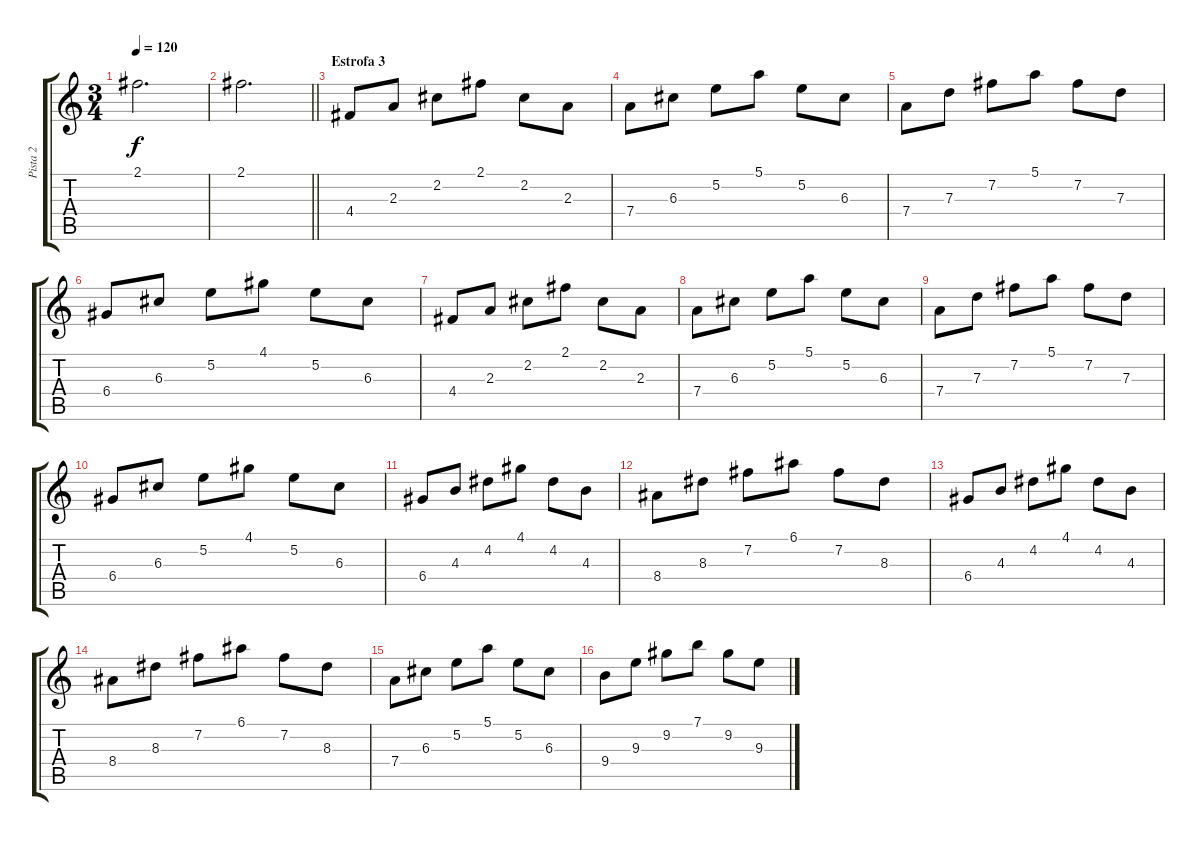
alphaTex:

\track ("Pista 2" "Pista 2") {instrument overdrivenguitar}
\staff {score tabs}
\tuning (E4 B3 G3 D3 A2 E2) {hide}
\ts (3 4)
\tempo 120
\clef g2
\ks c
2.1.2{d dy f} |
\barLineRight lightlight
2.1.2{d} |
\section ("" "Estrofa 3")
4.4.8{volume 11 instrument electricguitarclean} 2.3.8 2.2.8 2.1.8 2.2.8 2.3.8 |
7.4.8 6.3.8 5.2.8 5.1.8 5.2.8 6.3.8 |
7.4.8 7.3.8 7.2.8 5.1.8 7.2.8 7.3.8 |
6.4.8 6.3.8 5.2.8 4.1.8 5.2.8 6.3.8 |
4.4.8{instrument electricguitarclean} 2.3.8 2.2.8 2.1.8 2.2.8 2.3.8 |
7.4.8 6.3.8 5.2.8 5.1.8 5.2.8 6.3.8 |
7.4.8 7.3.8 7.2.8 5.1.8 7.2.8 7.3.8 |
6.4.8 6.3.8 5.2.8 4.1.8 5.2.8 6.3.8 |
6.4.8 4.3.8 4.2.8 4.1.8 4.2.8 4.3.8 |
8.4.8 8.3.8 7.2.8 6.1.8 7.2.8 8.3.8 |
6.4.8 4.3.8 4.2.8 4.1.8 4.2.8 4.3.8 |
8.4.8 8.3.8 7.2.8 6.1.8 7.2.8 8.3.8 |
7.4.8 6.3.8 5.2.8 5.1.8 5.2.8 6.3.8 |
9.4.8 9.3.8 9.2.8 7.1.8 9.2.8 9.3.8
